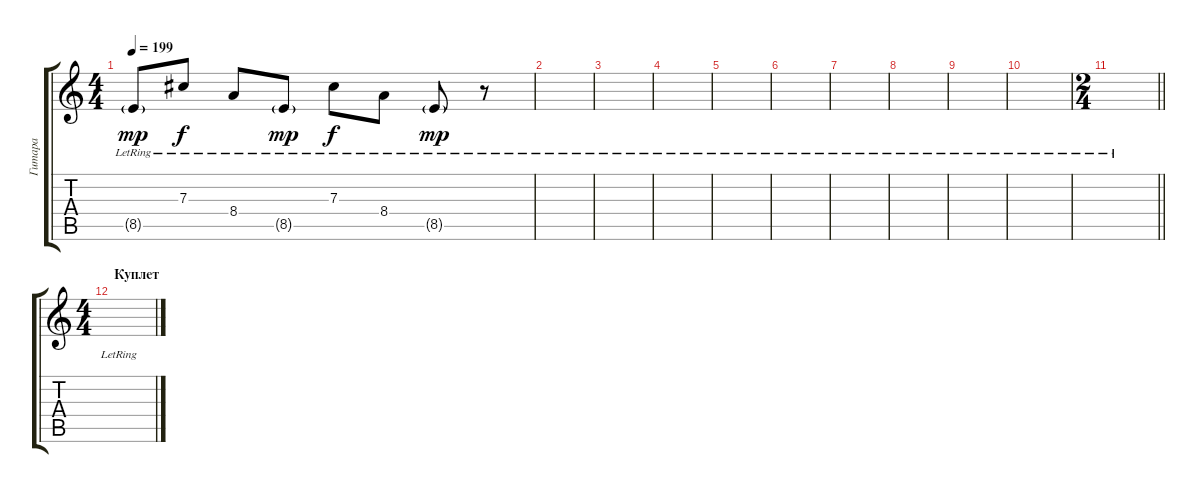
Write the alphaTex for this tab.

\track ("Гитара" "Гитара") {instrument acousticguitarsteel}
\staff {score tabs}
\tuning (Eb4 Bb3 Gb3 Db3 Ab2 Db2) {hide}
\ts (4 4)
\tempo 199
\clef g2
\ks c
8.5{g lr}.8{dy mp} 7.3{lr}.8{dy f} 8.4{lr}.8 8.5{g lr}.8{dy mp} 7.3{lr}.8{dy f} 8.4{lr}.8 8.5{g lr}.8{dy mp} r.8 |
|
|
|
|
|
|
|
|
|
\ts (2 4)
\barLineRight lightlight
|
\ts (4 4)
\section ("" "Куплет")
